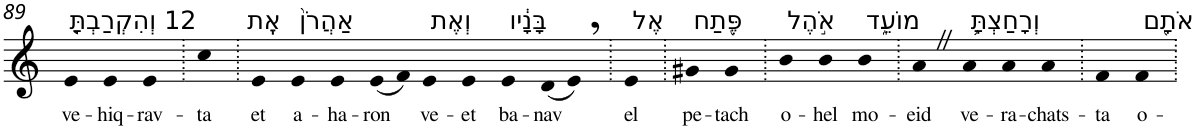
**kern	**text
*part1	*part1
*staff1	*staff1
*I"Piano	*
*I'Pno	*
!!LO:PB:g=z
*clefG2	*
*k[]	*
=89	=89
!LO:TX:a:t=12 וְהִקְרַבְתָּ֤	!
!	!LO:LY:b
4e	ve-
!	!LO:LY:b
4e	-hiq-
!	!LO:LY:b
4e	-rav-
=90.	=90.
!	!LO:LY:b
4cc	-ta
=91.	=91.
!LO:TX:a:t=אֶֽת	!
!	!LO:LY:b
4e	et
!LO:TX:a:t=אַהֲרֹן֙	!
!	!LO:LY:b
4e	a-
!	!LO:LY:b
4e	-ha-
!	!LO:LY:b
(8e	-ron
8f)	.
!LO:TX:a:t=וְאֶת	!
!	!LO:LY:b
4e	ve-
!	!LO:LY:b
4e	-et
!LO:TX:a:t=בָּנָ֔יו	!
!	!LO:LY:b
4e	ba-
!	!LO:LY:b
(8d	-nav
8e,)	.
=92.	=92.
!LO:TX:a:t=אֶל	!
!	!LO:LY:b
4e	el
=93.	=93.
!LO:TX:a:t=פֶּ֖תַח	!
!	!LO:LY:b
4g#X	pe-
!	!LO:LY:b
4g#	-tach
=94.	=94.
!LO:TX:a:t=אֹ֣הֶל	!
!	!LO:LY:b
4b	o-
!	!LO:LY:b
4b	-hel
!LO:TX:a:t=מוֹעֵ֑ד	!
!	!LO:LY:b
4b	mo-
=95.	=95.
!	!LO:LY:b
4aZ	-eid
!LO:TX:a:t=וְרָחַצְתָּ֥	!
!	!LO:LY:b
4a	ve-
!	!LO:LY:b
4a	-ra-
!	!LO:LY:b
4a	-chats-
=96.	=96.
!	!LO:LY:b
4f	-ta
!LO:TX:a:t=אֹתָ֖ם	!
!	!LO:LY:b
4f	o-
=.	=.
*-	*-
